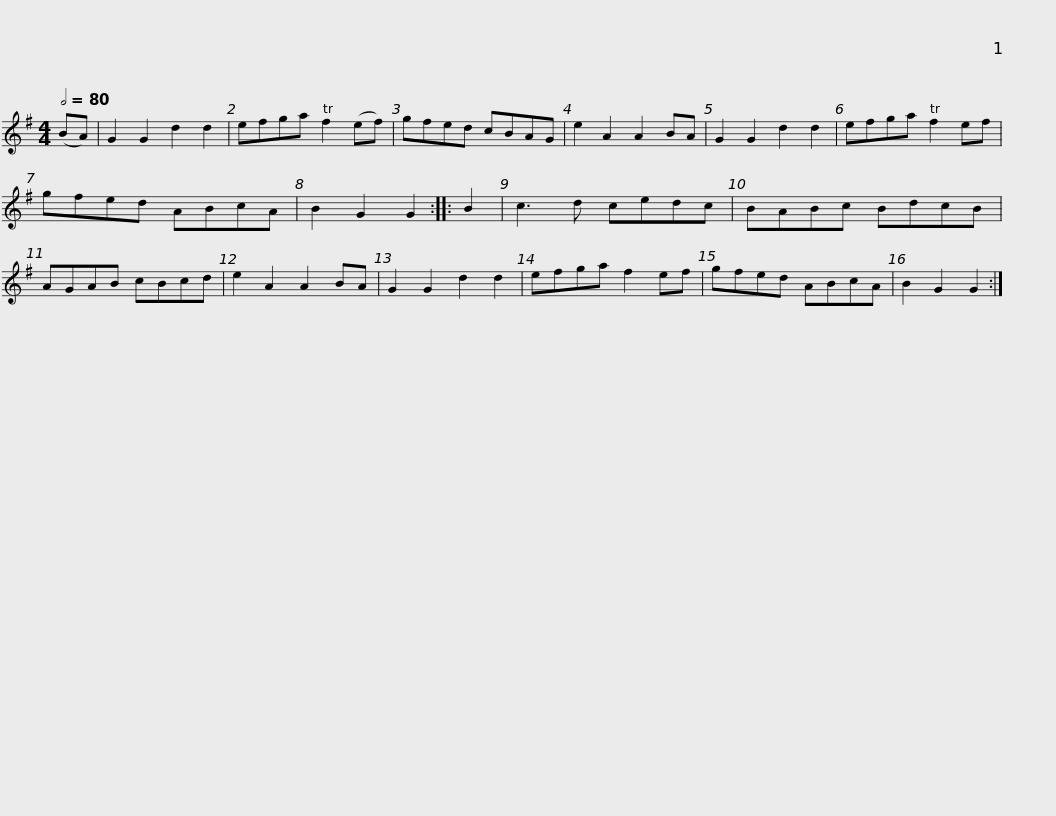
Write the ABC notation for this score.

X:1
L:1/8
Q:1/2=80
M:4/4
I:linebreak $
K:G
V:1 treble
V:1
 (BA) | G2 G2 d2 d2 | efga f2 (ef) | gfed cBAG | e2 A2 A2 BA | %5
 G2 G2 d2 d2 | efga f2 ef |$ gfed ABcA | B2 G2 G2 :: B2 | %10
 c3 d cedc | BABc BdcB | AGAB cBcd | e2 A2 A2 BA | G2 G2 d2 d2 |$ %15
 efga f2 ef | gfed ABcA | B2 G2 G2 :| %18
